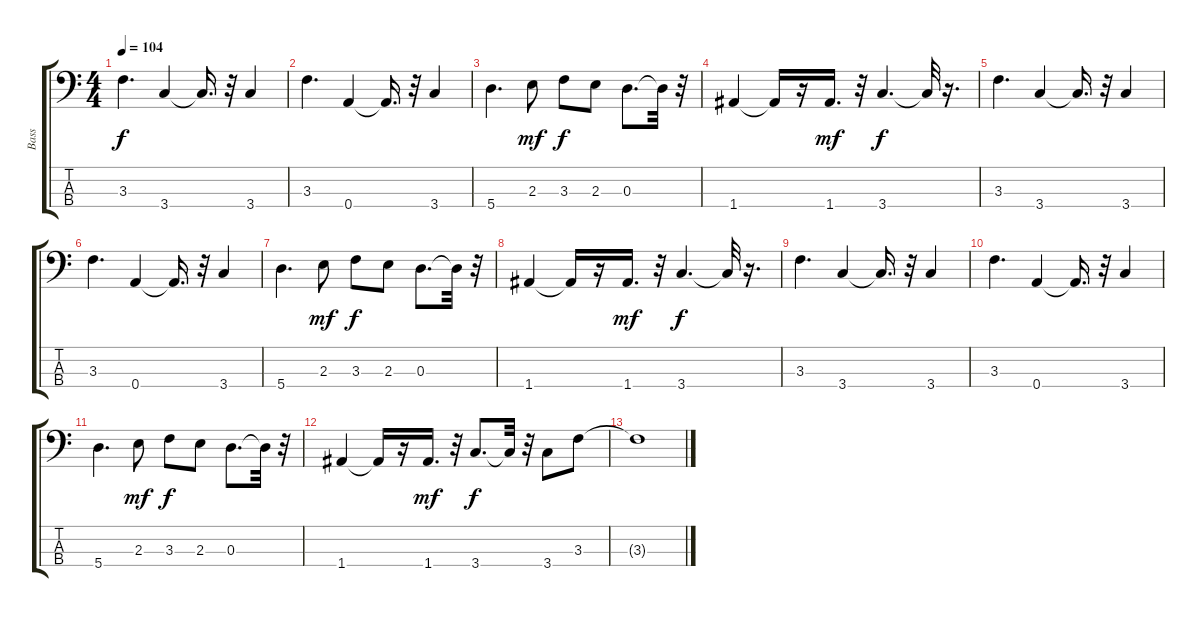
\track ("Bass" "Bass") {instrument electricbassfinger}
\staff {score tabs}
\tuning (C-1 G2 D2 A1) {hide}
\ts (4 4)
\tempo 104
\clef f4
\ks c
3.3.4{d dy f} 3.4.4 3.4{t}.16{d} r.32 3.4.4 |
3.3.4{d} 0.4.4 0.4{t}.16{d} r.32 3.4.4 |
5.4.4{d} 2.3.8{dy mf} 3.3.8{dy f} 2.3.8 0.3.8{d} 0.3{t}.32 r.32 |
1.4.4 1.4{t}.16 r.16 1.4.16{d dy mf} r.32 3.4.4{d dy f} 3.4{t}.32 r.16{d} |
3.3.4{d} 3.4.4 3.4{t}.16{d} r.32 3.4.4 |
3.3.4{d} 0.4.4 0.4{t}.16{d} r.32 3.4.4 |
5.4.4{d} 2.3.8{dy mf} 3.3.8{dy f} 2.3.8 0.3.8{d} 0.3{t}.32 r.32 |
1.4.4 1.4{t}.16 r.16 1.4.16{d dy mf} r.32 3.4.4{d dy f} 3.4{t}.32 r.16{d} |
3.3.4{d} 3.4.4 3.4{t}.16{d} r.32 3.4.4 |
3.3.4{d} 0.4.4 0.4{t}.16{d} r.32 3.4.4 |
5.4.4{d} 2.3.8{dy mf} 3.3.8{dy f} 2.3.8 0.3.8{d} 0.3{t}.32 r.32 |
1.4.4 1.4{t}.16 r.16 1.4.16{d dy mf} r.32 3.4.8{d dy f} 3.4{t}.32 r.32 3.4.8 3.3.8 |
3.3{t}.1
